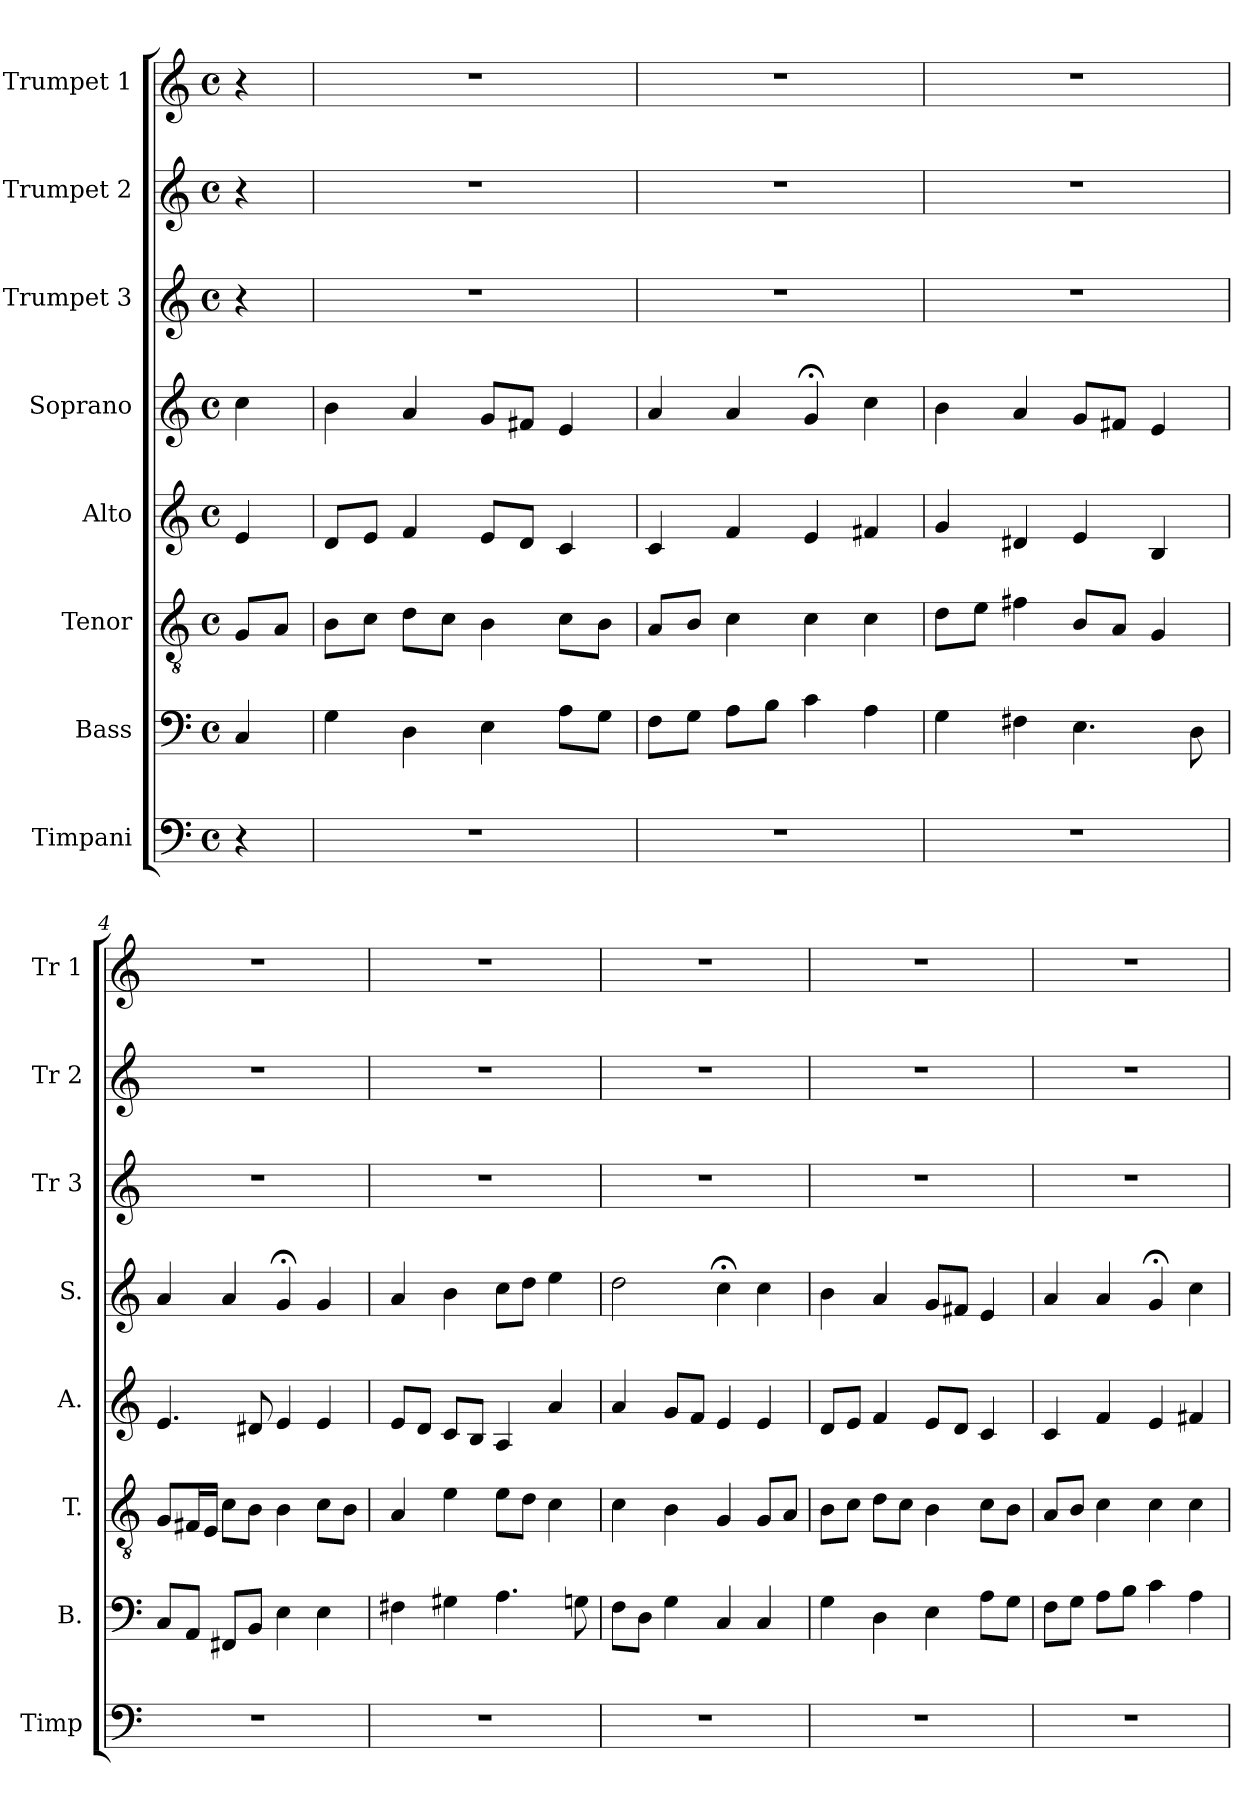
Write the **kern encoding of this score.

**kern	**kern	**kern	**kern	**kern	**kern	**kern	**kern
*part8	*part7	*part6	*part5	*part4	*part3	*part2	*part1
*staff8	*staff7	*staff6	*staff5	*staff4	*staff3	*staff2	*staff1
*I"Timpani	*I"Bass	*I"Tenor	*I"Alto	*I"Soprano	*I"Trumpet 3	*I"Trumpet 2	*I"Trumpet 1
*I'Timp	*I'B.	*I'T.	*I'A.	*I'S.	*I'Tr 3	*I'Tr 2	*I'Tr 1
*clefF4	*clefF4	*clefGv2	*clefG2	*clefG2	*clefG2	*clefG2	*clefG2
*k[]	*k[]	*k[]	*k[]	*k[]	*k[]	*k[]	*k[]
*C:	*C:	*C:	*C:	*C:	*C:	*C:	*C:
*M4/4	*M4/4	*M4/4	*M4/4	*M4/4	*M4/4	*M4/4	*M4/4
*met(c)	*met(c)	*met(c)	*met(c)	*met(c)	*met(c)	*met(c)	*met(c)
=	=	=	=	=	=	=	=
4r	4C/	8G/L	4e/	4cc\	4r	4r	4r
.	.	8A/J	.	.	.	.	.
=1	=1	=1	=1	=1	=1	=1	=1
1r	4G\	8B\L	8d/L	4b\	1r	1r	1r
.	.	8c\J	8e/J	.	.	.	.
.	4D\	8d\L	4f/	4a/	.	.	.
.	.	8c\J	.	.	.	.	.
.	4E\	4B\	8e/L	8g/L	.	.	.
.	.	.	8d/J	8f#X/J	.	.	.
.	8A\L	8c\L	4c/	4e/	.	.	.
.	8G\J	8B\J	.	.	.	.	.
=2	=2	=2	=2	=2	=2	=2	=2
1r	8F\L	8A/L	4c/	4a/	1r	1r	1r
.	8G\J	8B/J	.	.	.	.	.
.	8A\L	4c\	4f/	4a/	.	.	.
.	8B\J	.	.	.	.	.	.
.	4c\	4c\	4e/	4g;</	.	.	.
.	4A\	4c\	4f#X/	4cc\	.	.	.
=3	=3	=3	=3	=3	=3	=3	=3
1r	4G\	8d\L	4g/	4b\	1r	1r	1r
.	.	8e\J	.	.	.	.	.
.	4F#X\	4f#X\	4d#X/	4a/	.	.	.
.	4.E\	8B/L	4e/	8g/L	.	.	.
.	.	8A/J	.	8f#X/J	.	.	.
.	.	4G/	4B/	4e/	.	.	.
.	8D\	.	.	.	.	.	.
=4	=4	=4	=4	=4	=4	=4	=4
1r	8C/L	8G/L	4.e/	4a/	1r	1r	1r
.	8AA/J	16F#X/L	.	.	.	.	.
.	.	16E/JJ	.	.	.	.	.
.	8FF#X/L	8c\L	.	4a/	.	.	.
.	8BB/J	8B\J	8d#X/	.	.	.	.
.	4E\	4B\	4e/	4g;</	.	.	.
.	4E\	8c\L	4e/	4g/	.	.	.
.	.	8B\J	.	.	.	.	.
=5	=5	=5	=5	=5	=5	=5	=5
1r	4F#X\	4A/	8e/L	4a/	1r	1r	1r
.	.	.	8d/J	.	.	.	.
.	4G#X\	4e\	8c/L	4b\	.	.	.
.	.	.	8B/J	.	.	.	.
.	4.A\	8e\L	4A/	8cc\L	.	.	.
.	.	8d\J	.	8dd\J	.	.	.
.	.	4c\	4a/	4ee\	.	.	.
.	8Gn\	.	.	.	.	.	.
=6	=6	=6	=6	=6	=6	=6	=6
1r	8F\L	4c\	4a/	2dd\	1r	1r	1r
.	8D\J	.	.	.	.	.	.
.	4G\	4B\	8g/L	.	.	.	.
.	.	.	8f/J	.	.	.	.
.	4C/	4G/	4e/	4cc;<\	.	.	.
.	4C/	8G/L	4e/	4cc\	.	.	.
.	.	8A/J	.	.	.	.	.
!!LO:LB:g=z
=7	=7	=7	=7	=7	=7	=7	=7
1r	4G\	8B\L	8d/L	4b\	1r	1r	1r
.	.	8c\J	8e/J	.	.	.	.
.	4D\	8d\L	4f/	4a/	.	.	.
.	.	8c\J	.	.	.	.	.
.	4E\	4B\	8e/L	8g/L	.	.	.
.	.	.	8d/J	8f#X/J	.	.	.
.	8A\L	8c\L	4c/	4e/	.	.	.
.	8G\J	8B\J	.	.	.	.	.
=8	=8	=8	=8	=8	=8	=8	=8
1r	8F\L	8A/L	4c/	4a/	1r	1r	1r
.	8G\J	8B/J	.	.	.	.	.
.	8A\L	4c\	4f/	4a/	.	.	.
.	8B\J	.	.	.	.	.	.
.	4c\	4c\	4e/	4g;</	.	.	.
.	4A\	4c\	4f#X/	4cc\	.	.	.
=	=	=	=	=	=	=	=
*-	*-	*-	*-	*-	*-	*-	*-
